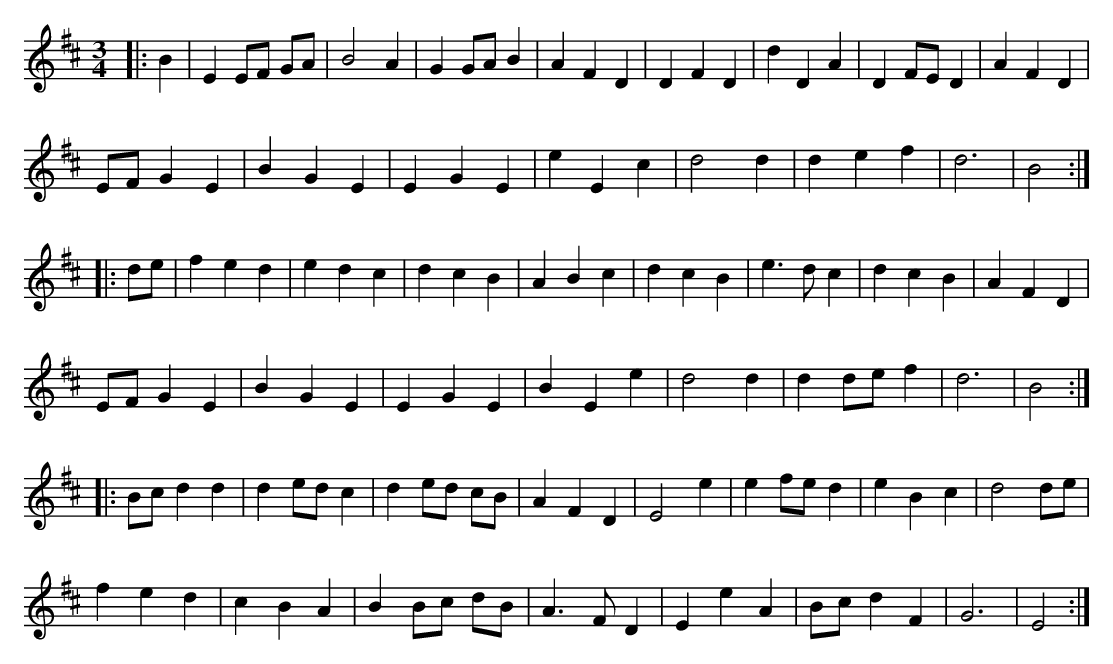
X:1
M:3/4
K:Edor
|:B2|E2 EF GA|B4 A2|G2 GA B2|A2 F2 D2|D2 F2 D2|d2 D2 A2|D2 FE D2|A2 F2 D2|
EF G2 E2|B2 G2 E2|E2 G2 E2|e2 E2 c2|d4 d2|d2 e2 f2|d6|B4:|
|:de|f2 e2 d2|e2 d2 c2|d2 c2 B2|A2 B2 c2|d2 c2 B2|e3 d c2|d2 c2 B2|A2 F2 D2|
EF G2 E2|B2 G2 E2|E2 G2 E2|B2 E2 e2|d4 d2|d2 de f2|d6|B4:|
|:Bc d2 d2|d2 ed c2|d2 ed cB|A2 F2 D2|E4 e2|e2 fe d2|e2 B2 c2|d4 de|
f2 e2 d2|c2 B2 A2|B2 Bc dB|A3 F D2|E2 e2 A2|Bc d2 F2|G6|E4:|
